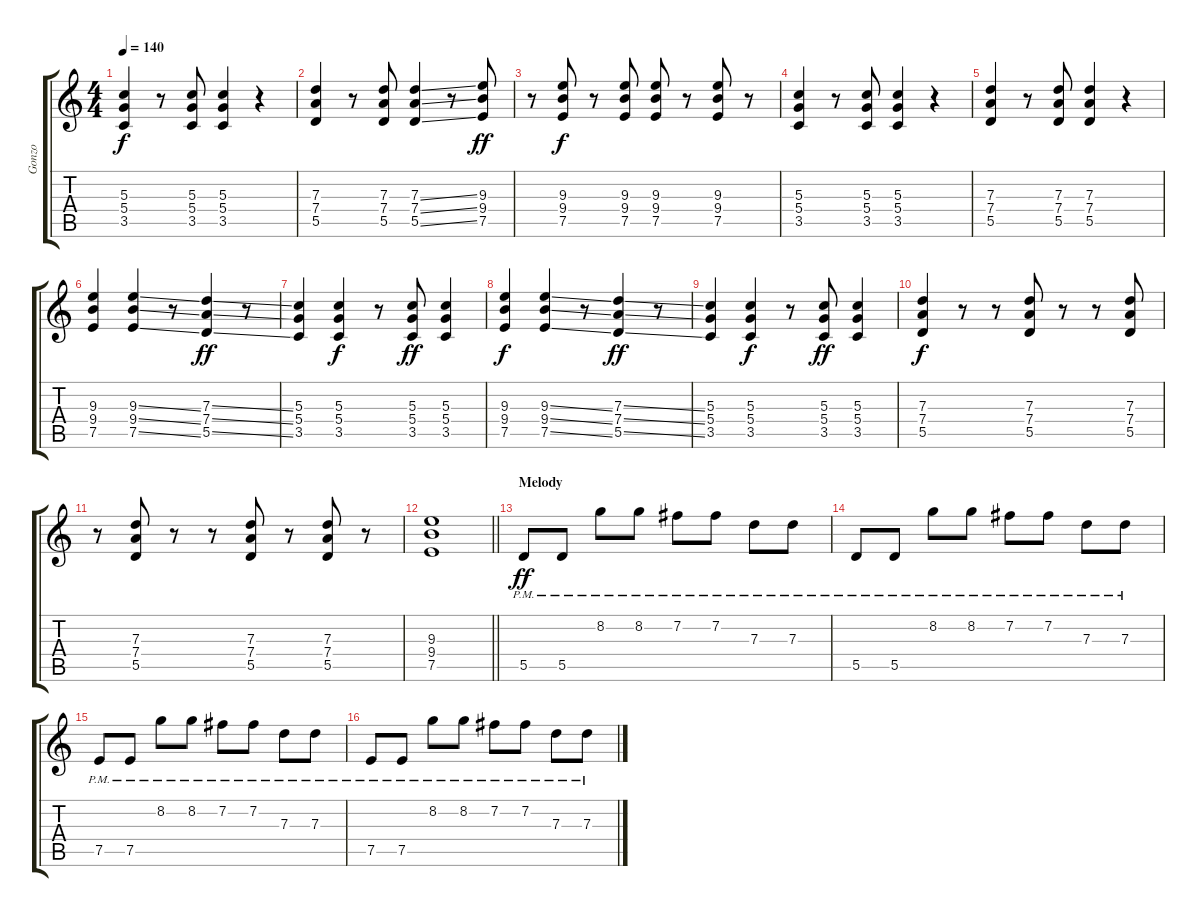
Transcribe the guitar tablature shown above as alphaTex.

\track ("Gonzo" "Gonzo") {instrument overdrivenguitar}
\staff {score tabs}
\tuning (E4 B3 G3 D3 A2 E2) {hide}
\ts (4 4)
\tempo 140
\clef g2
\ks c
(5.3 5.4 3.5).4{dy f} r.8 (5.3 5.4 3.5).8 (5.3 5.4 3.5).4 r.4 |
(7.3 7.4 5.5).4 r.8 (7.3 7.4 5.5).8 (7.3{ss} 7.4{ss} 5.5{ss}).4 r.8 (9.3 9.4 7.5).8{dy ff} |
r.8 (9.3 9.4 7.5).8{dy f} r.8 (9.3 9.4 7.5).8 (9.3 9.4 7.5).8 r.8 (9.3 9.4 7.5).8 r.8 |
(5.3 5.4 3.5).4 r.8 (5.3 5.4 3.5).8 (5.3 5.4 3.5).4 r.4 |
(7.3 7.4 5.5).4 r.8 (7.3 7.4 5.5).8 (7.3 7.4 5.5).4 r.4 |
(9.3 9.4 7.5).4 (9.3{ss} 9.4{ss} 7.5{ss}).4 r.8 (7.3{ss} 7.4{ss} 5.5{ss}).4{dy ff} r.8 |
(5.3 5.4 3.5).4 (5.3 5.4 3.5).4{dy f} r.8 (5.3 5.4 3.5).8{dy ff} (5.3 5.4 3.5).4 |
(9.3 9.4 7.5).4{dy f} (9.3{ss} 9.4{ss} 7.5{ss}).4 r.8 (7.3{ss} 7.4{ss} 5.5{ss}).4{dy ff} r.8 |
(5.3 5.4 3.5).4 (5.3 5.4 3.5).4{dy f} r.8 (5.3 5.4 3.5).8{dy ff} (5.3 5.4 3.5).4 |
(7.3 7.4 5.5).4{dy f} r.8 r.8 (7.3 7.4 5.5).8 r.8 r.8 (7.3 7.4 5.5).8 |
r.8 (7.3 7.4 5.5).8 r.8 r.8 (7.3 7.4 5.5).8 r.8 (7.3 7.4 5.5).8 r.8 |
\barLineRight lightlight
(9.3 9.4 7.5).1 |
\section ("" "Melody")
5.5{pm}.8{dy ff instrument overdrivenguitar} 5.5{pm}.8 8.2{pm}.8 8.2{pm}.8 7.2{pm}.8 7.2{pm}.8 7.3{pm}.8 7.3{pm}.8 |
5.5{pm}.8 5.5{pm}.8 8.2{pm}.8 8.2{pm}.8 7.2{pm}.8 7.2{pm}.8 7.3{pm}.8 7.3{pm}.8 |
7.5{pm}.8 7.5{pm}.8 8.2{pm}.8 8.2{pm}.8 7.2{pm}.8 7.2{pm}.8 7.3{pm}.8 7.3{pm}.8 |
7.5{pm}.8 7.5{pm}.8 8.2{pm}.8 8.2{pm}.8 7.2{pm}.8 7.2{pm}.8 7.3{pm}.8 7.3{pm}.8
